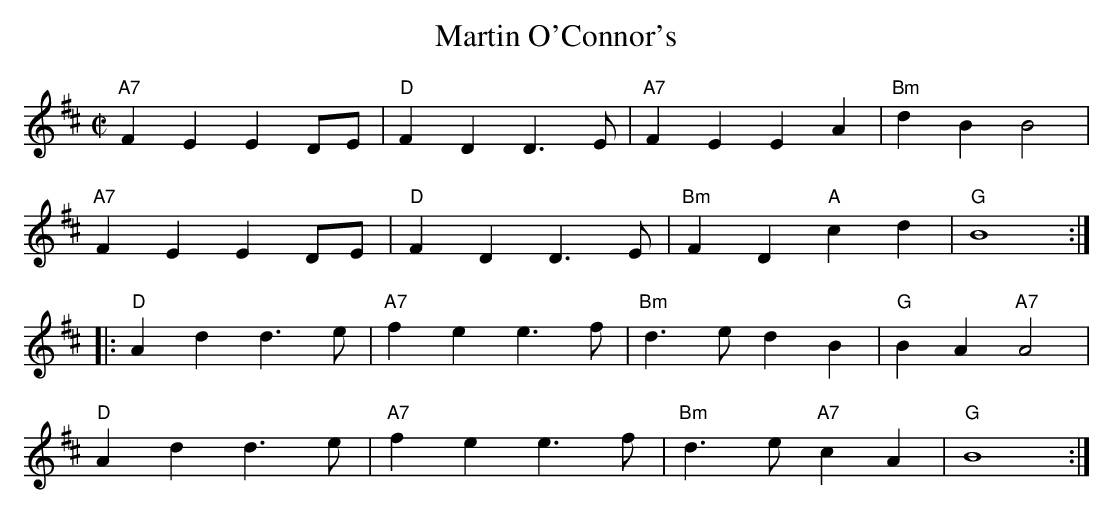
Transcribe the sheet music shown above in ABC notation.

X:1
T:Martin O'Connor's
M:C|
L:1/4
K:D
"A7"FE ED/E/|"D"FD D>E|"A7"FE EA|"Bm"dB B2|
"A7"FE ED/E/|"D"FD D>E|"Bm"FD "A"cd|"G"B4:|
|:"D"Ad d>e|"A7"fe e>f|"Bm"d>e dB|"G"BA "A7"A2|
"D"Ad d>e|"A7"fe e>f|"Bm"d>e "A7"cA|"G"B4:|
